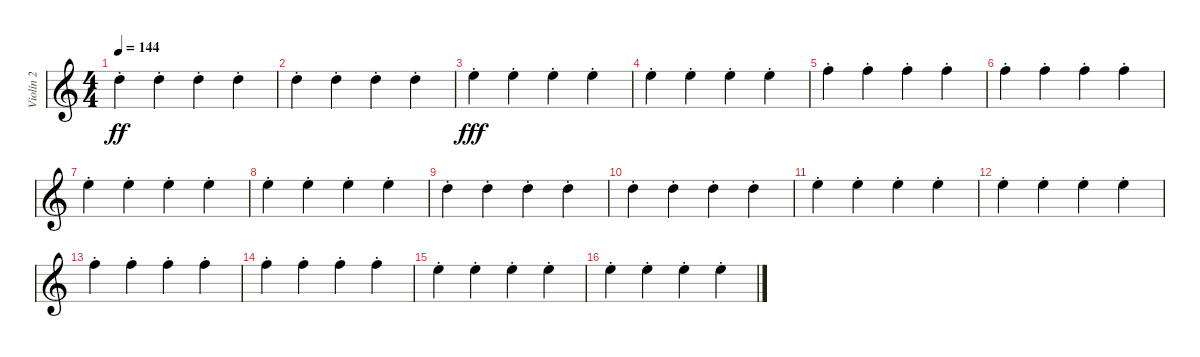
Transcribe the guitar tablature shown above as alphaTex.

\track ("Violín 2" "Violín 2") {instrument stringensemble1}
\staff {score}
\tuning (E5 A4 D4 G3) {hide}
\ts (4 4)
\tempo 144
\clef g2
\ks aminor
5.2{st}.4{dy ff} 5.2{st}.4 5.2{st}.4 5.2{st}.4 |
5.2{st}.4 5.2{st}.4 5.2{st}.4 5.2{st}.4 |
0.1{st}.4{dy fff} 0.1{st}.4 0.1{st}.4 0.1{st}.4 |
0.1{st}.4 0.1{st}.4 0.1{st}.4 0.1{st}.4 |
1.1{st}.4 1.1{st}.4 1.1{st}.4 1.1{st}.4 |
1.1{st}.4 1.1{st}.4 1.1{st}.4 1.1{st}.4 |
0.1{st}.4 0.1{st}.4 0.1{st}.4 0.1{st}.4 |
0.1{st}.4 0.1{st}.4 0.1{st}.4 0.1{st}.4 |
5.2{st}.4 5.2{st}.4 5.2{st}.4 5.2{st}.4 |
5.2{st}.4 5.2{st}.4 5.2{st}.4 5.2{st}.4 |
0.1{st}.4 0.1{st}.4 0.1{st}.4 0.1{st}.4 |
0.1{st}.4 0.1{st}.4 0.1{st}.4 0.1{st}.4 |
1.1{st}.4 1.1{st}.4 1.1{st}.4 1.1{st}.4 |
1.1{st}.4 1.1{st}.4 1.1{st}.4 1.1{st}.4 |
0.1{st}.4 0.1{st}.4 0.1{st}.4 0.1{st}.4 |
0.1{st}.4 0.1{st}.4 0.1{st}.4 0.1{st}.4
